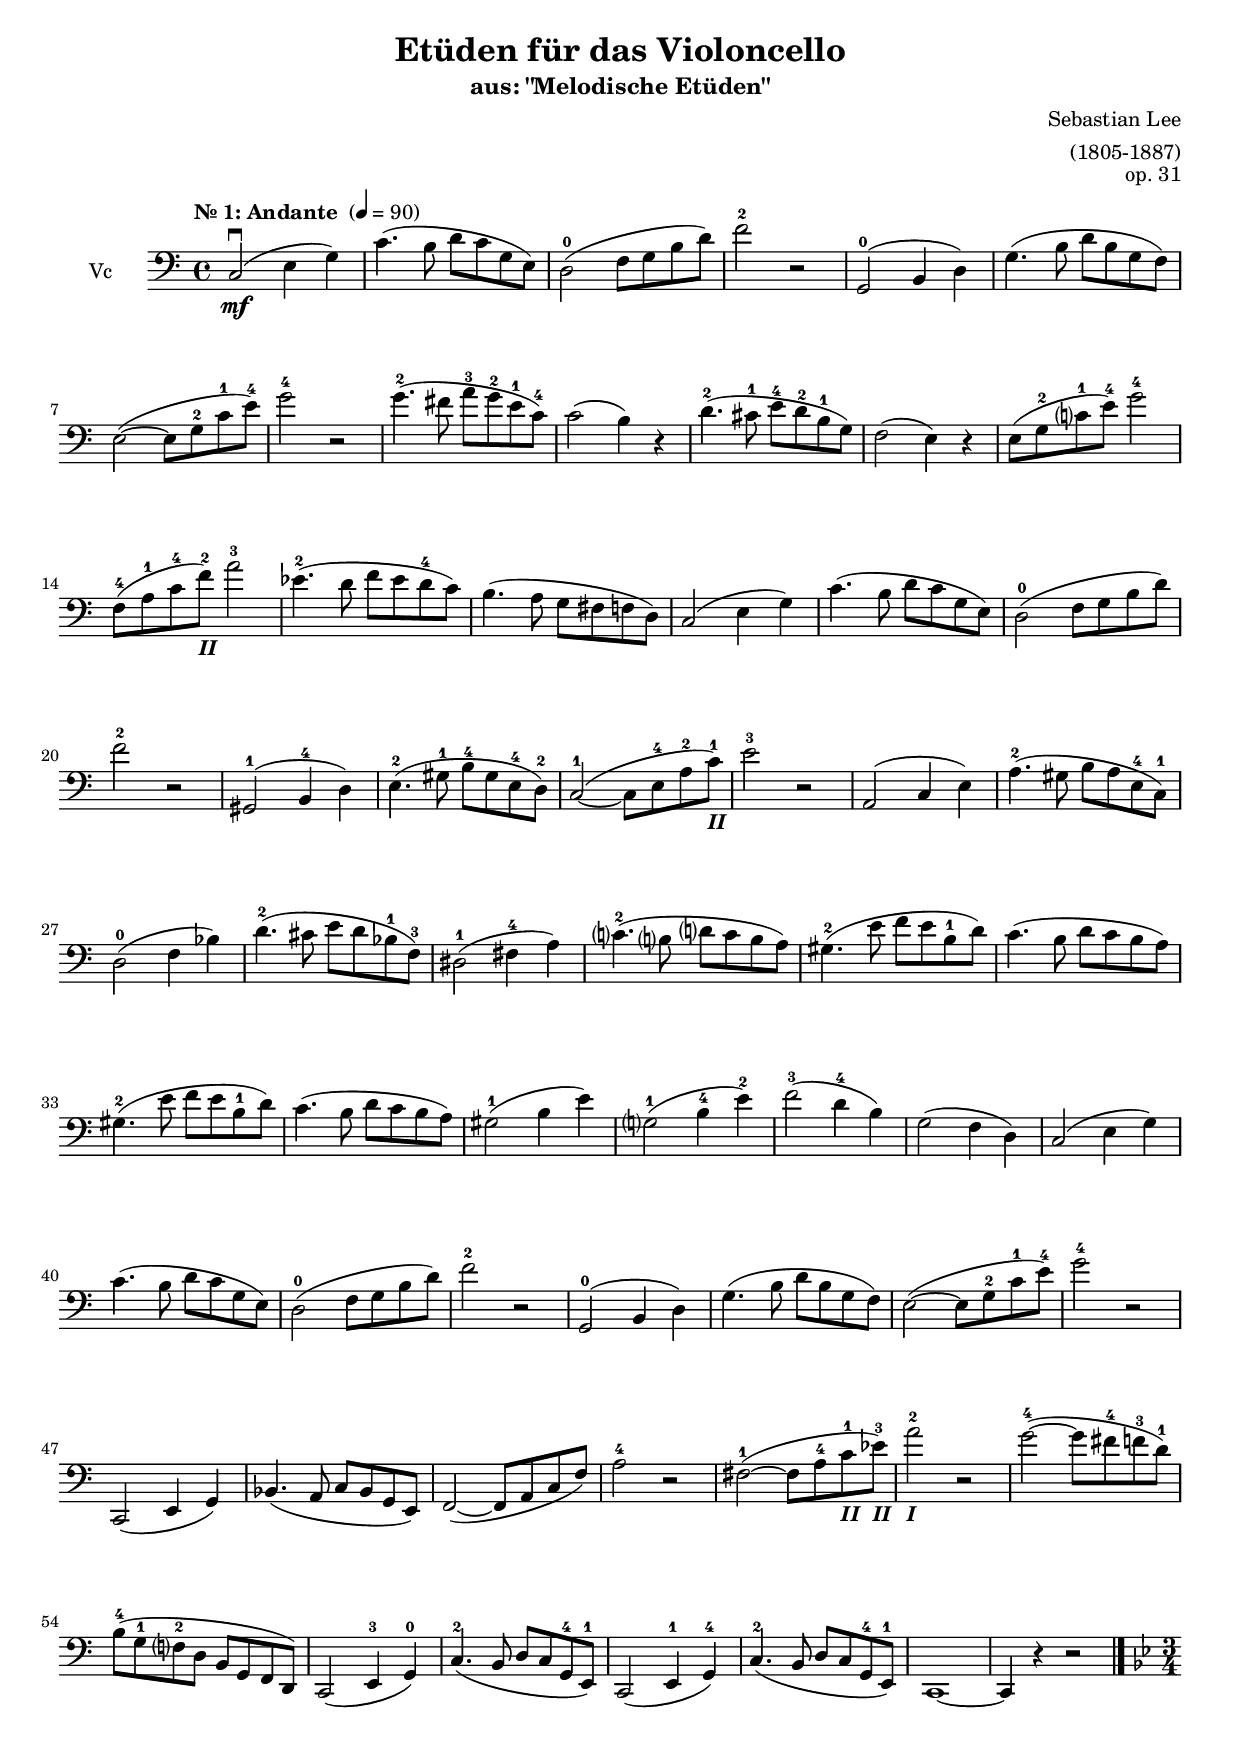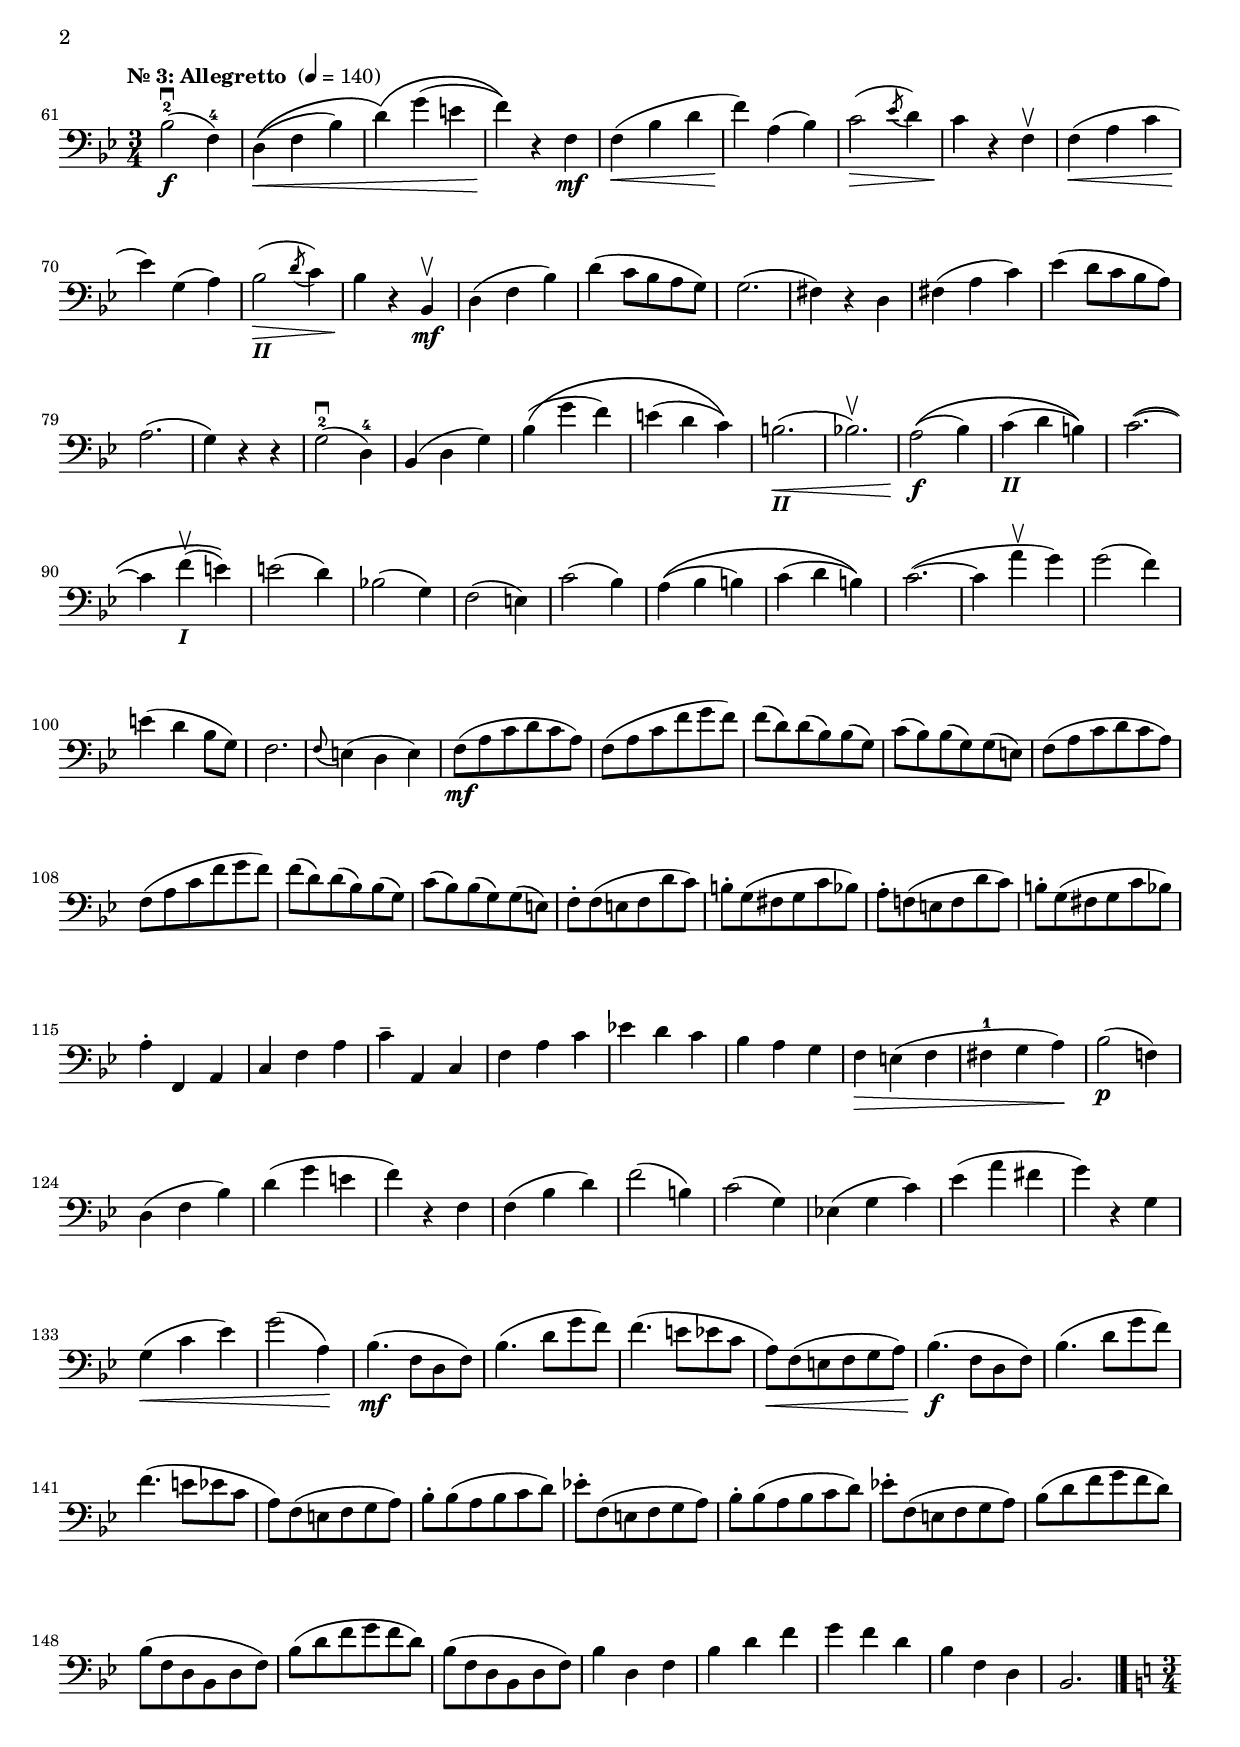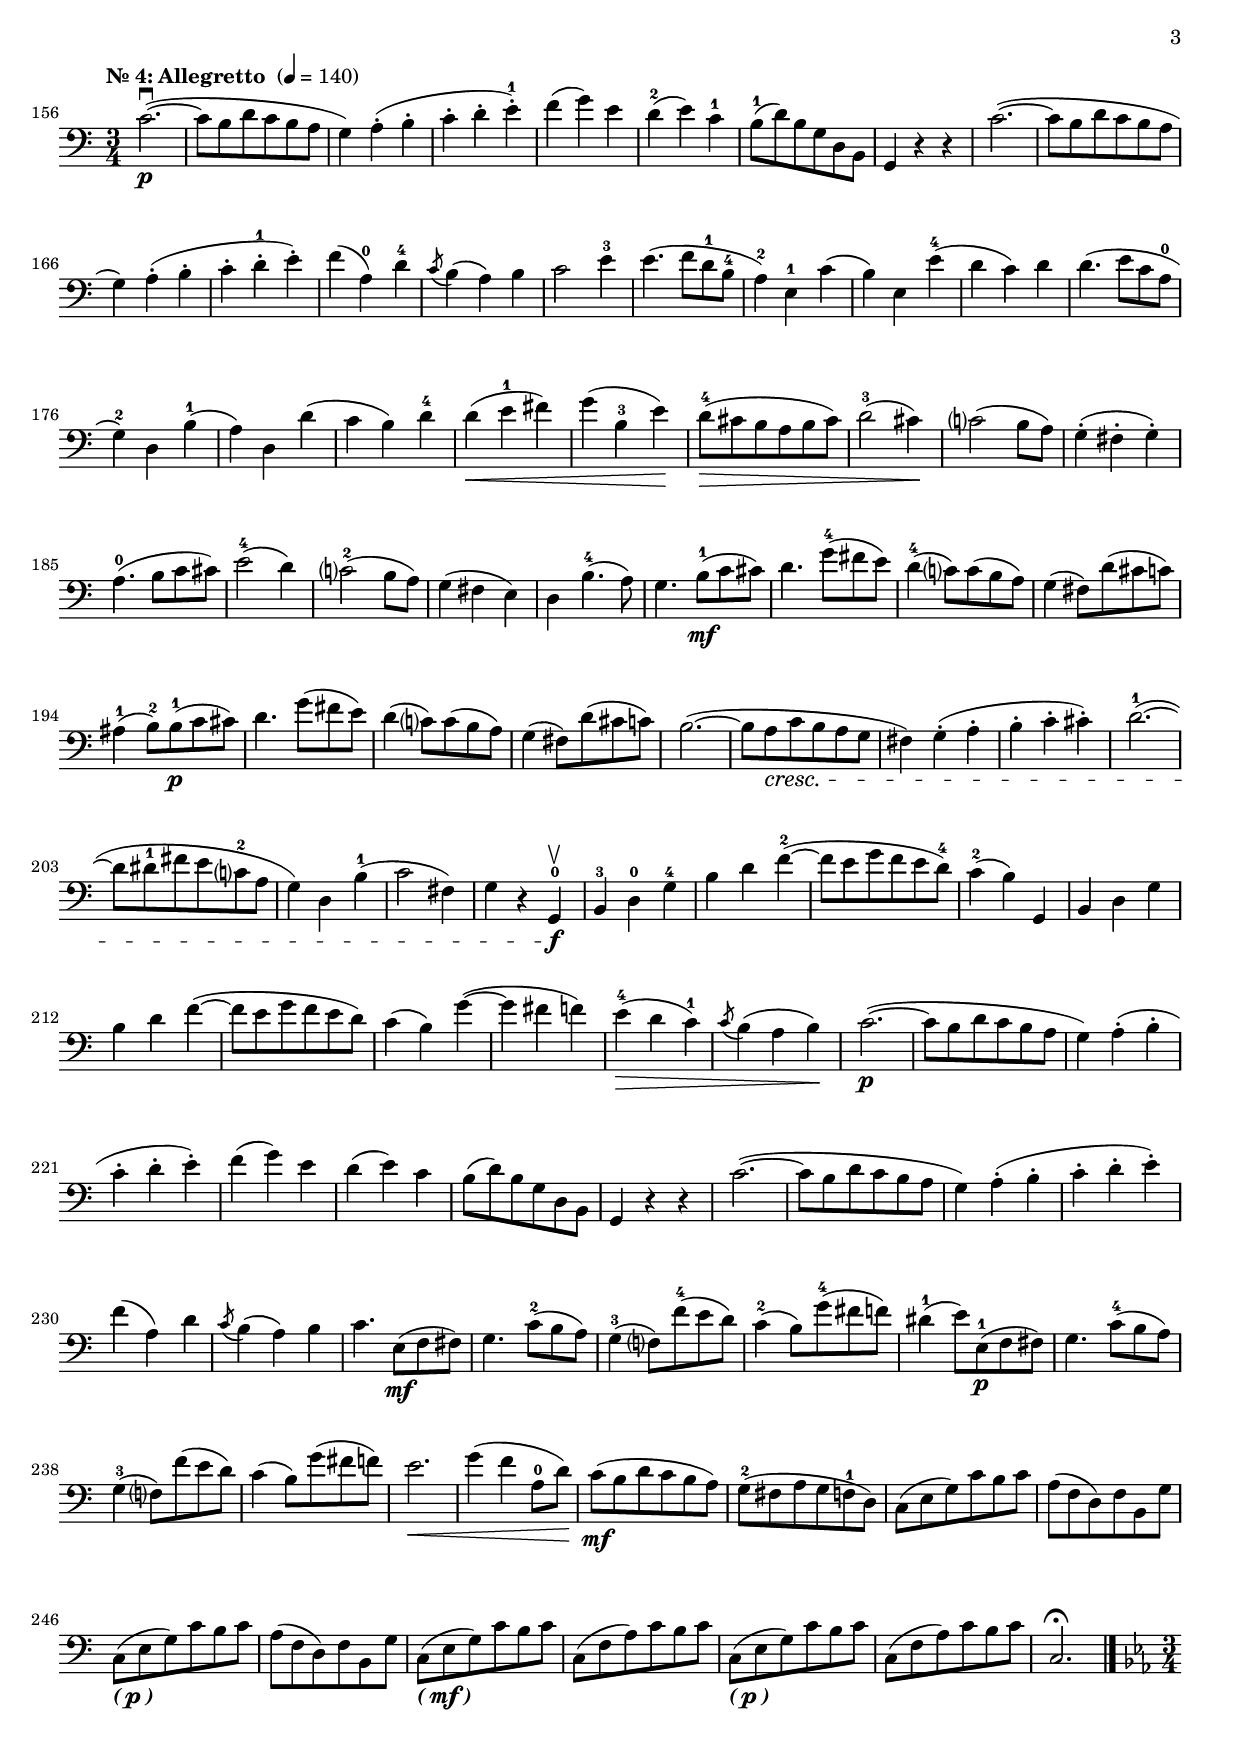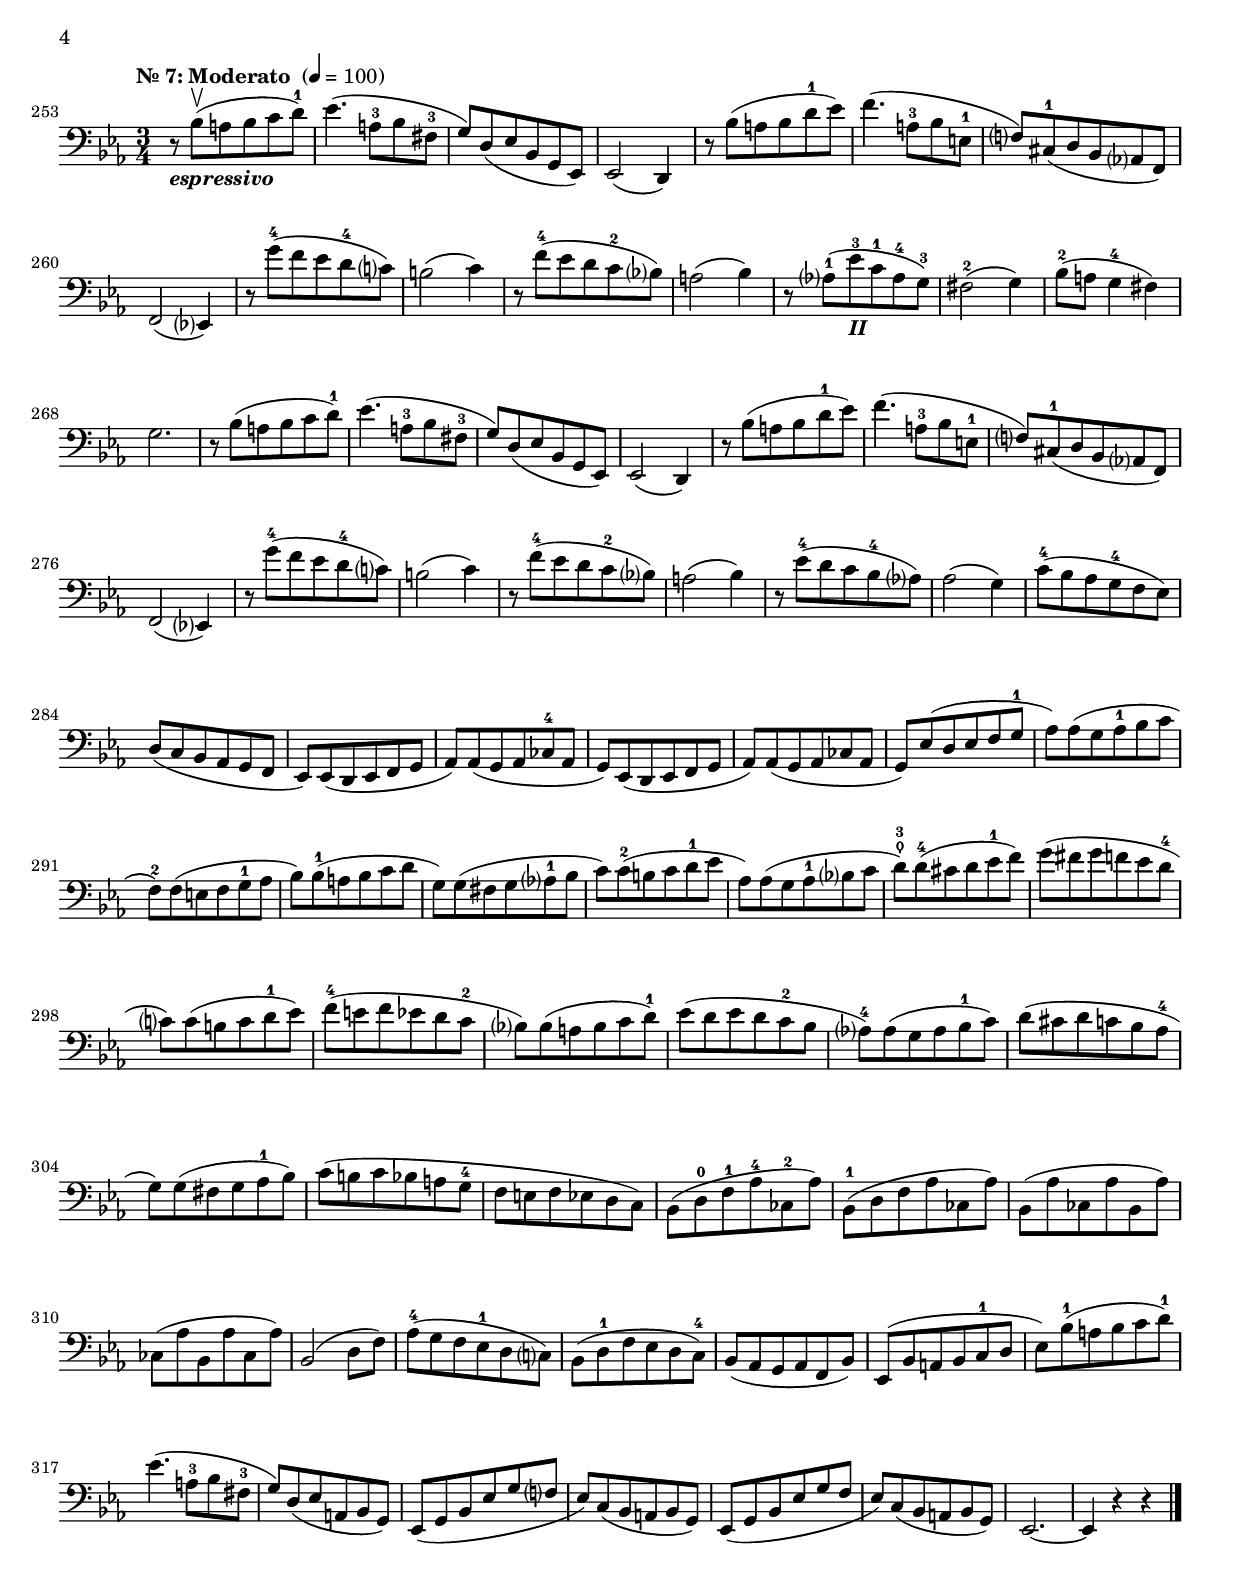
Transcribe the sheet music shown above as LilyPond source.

\version "2.12.3"
\include "deutsch.ly"

#(set-global-staff-size 18)

\header {
  title = "Etüden für das Violoncello"
  subtitle = "aus: \"Melodische Etüden\""
  composer = "Sebastian Lee"
  arranger = "(1805-1887)"
  opus = "op. 31"
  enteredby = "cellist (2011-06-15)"
}

voiceconsts = {
 \key c \major
 \time 4/4
 \clef "bass"
% \numericTimeSignature
 \compressFullBarRests
}

%minstr = "harpsichord"
%minstr = "clarinet"
%minstr = "accordion"
minstr = "bassoon"

brmf = \markup \bold \italic { "(" \dynamic mf ")" }
brp  = \markup \bold \italic { "(" \dynamic p ")" }
espr = \markup \bold \italic "espressivo"
si   = \markup \bold \italic "I"
sii  = \markup \bold \italic "II"

va = \relative c {
   \voiceconsts

    \tempo "Nr. 1: Andante " 4=90
   c2(\mf\downbow e4 g)
   c4.( h8 d c g e)
   d2(-0 f8 g h d)
   f2-2 r
   g,,(-0 h4 d)
   g4.( h8 d h g f)
   e2(~ e8 g-2 c-1 e-4)

   g2-4 r
   g4.(-2 fis8 a-3 g-2 e-1 c-4)
   c2( h4) r
   d4.(-2 cis8-1 e-4 d-2 h-1 g)
   f2( e4) r
   e8( g-2 c?-1 e-4) g2-4
   f,8(-4 a-1 c-4 f-2)_\sii a2-3

   es4.(-2 d8 f es d-4 c)
   h4.( a8 g fis f d)
   c2( e4 g)
   c4.( h8 d c g e)
   d2(-0 f8 g h d)
   f2-2 r
   gis,,(-1 h4-4 d)

   e4.(-2 gis8-1 h-4 gis e-4 d-2)
   c2(-1~ c8 e-4 a-2 c-1_\sii)
   e2-3 r
   a,,( c4 e)
   a4.(-2 gis8 h a e-4 c-1)
   d2(-0 f4 b)
   d4.(-2 cis8 e d b-1 f-3)
   dis2(-1 fis4-4 a)

   c?4.(-2 h?8 d? c h a)
   gis4.(-2 e'8 f e h-1 d)
   c4.( h8 d c h a)
   gis4.(-2 e'8 f e h-1 d)
   c4.( h8 d c h a)
   gis2(-1 h4 e)
   g,?2(-1 h4-4 e-2)

   f2(-3 d4-4 h)
   g2( f4 d)
   c2( e4 g)
   c4.( h8 d c g e)
   d2(-0 f8 g h d)
   f2-2 r
   g,,(-0 h4 d)
   g4.( h8 d h g f)

   e2(~ e8 g-2 c-1 e-4)
   g2-4 r
   c,,,( e4 g)
   b4.( a8 c b g e)
   f2(~ f8 a c f)
   a2-4 r
   fis(-1~ fis8 a-4 c-1_\sii es-3_\sii)
   a2-2_\si r

   g2(-4~ g8 fis-4 f-3 d-1)
   h(-4 g-1 f?-2 d h g f d)
   c2( e4-3 g-0)
   c4.(-2 h8 d c g-4 e-1)
   c2( e4-1 g-4)
   c4.(-2 h8 d c g-4 e-1)
   c1~
   c4 r r2 \bar "|."

   \pageBreak \key b \major \time 3/4 \tempo "Nr. 3: Allegretto " 4=140
   b''2(-2\f\downbow f4)-4
   d\((\< f b)
   d\)\( g( e
   f)\)\! r f,\mf
   f(\< b d
   f)\! a,( b)
   c2(\> \acciaccatura es8 d4)
   c\! r f,\upbow
   f(\< a c

   es)\! g,( a)
   b2(\>_\sii \acciaccatura d8 c4)
   b\! r b,\mf\upbow
   d( f b)
   d( c8 b a g)
   g2.(
   fis4) r d
   fis( a c)
   es( d8 c b a)
   a2.(

   g4) r r
   g2(-2\downbow d4)-4
   b( d g)
   b\(( g' f)
   e( d c)\)
   h2.(\<_\sii
   b!)\upbow
   a2\((\!\f b4)
   c(_\sii d h)\)
   c2.\(~
   c4 f(\upbow_\si e)\)

   e2( d4)
   b!2( g4)
   f2( e4)
   c'2( b4)
   a\(( b h)
   c( d h)\)
   c2.(~
   c4 a'\upbow g)
   g2( f4)
   e( d b8 g)

   f2.
   \appoggiatura f8 e4( d e)
   f8(\mf a c d c a)
   f( a c f g f)
   f( d) d( b) b( g)
   c( b) b( g) g( e)
   f( a c d c a)

   f( a c f g f)
   f( d) d( b) b( g)
   c( b) b( g) g( e)
   f-. f( e f d' c)
   h-. g( fis g c b!)
   a-. f!( e f d' c)

   h-. g( fis g c b)
   a4-. f, a
   c f a
   c-- a, c
   f a c
   es! d c
   b a g
   f\> e( f
   fis-1 g a)\!
   b2(\p f!4)

   d( f b)
   d( g e
   f) r f,
   f( b d)
   f2( h,4)
   c2( g4)
   es!( g c)
   es( a fis
   g) r g,
   g(\< c es)

   g2( a,4)\!
   b4.(\mf f8 d f)
   b4.( d8 g f)
   f4.( e8 es c
   a)\< f( e f g a)
   b4.(\f f8 d f)
   b4.( d8 g f)
   f4.( e8 es c

   a) f( e f g a)
   b-. b( a b c d)
   es!-. f,( e f g a)
   b-. b( a b c d)
   es!-. f,( e f g a)
   b( d f g f d)

   b( f d b d f)
   b( d f g f d)
   b( f d b d f)
   b4 d, f
   b d f
   g f d
   b f d
   b2. \bar "|."

   \pageBreak \key c \major \time 3/4 \tempo "Nr. 4: Allegretto " 4=140
   c'2.~(\p\downbow
   c8 h d c h a
   g4) a(-. h-.
   c-. d-. e-.)-1
   f( g) e
   d(-2 e) c-1
   h8(-1 d) h g d h

   g4 r r
   c'2.~(
   c8 h d c h a
   g4) a(-. h-.
   c-. d-.-1 e-.)
   f( a,)-0 d-4
   \acciaccatura c8 h4( a) h
   c2 e4-3
   e4.( f8 d-1 h-4

   a4-2) e-1 c'(
   h) e, e'(-4
   d c) d
   d4.( e8 c a-0
   g4-2) d h'(-1
   a) d, d'(
   c h) d-4
   d(\< e-1 fis)
   g( h,-3 e)\!

   d8(-4\> cis h a h cis)
   d2-3( cis4)\!
   c?2( h8 a)
   g4(-. fis-. g)-.
   a4.(-0 h8 c cis)
   e2(-4 d4)
   c?2(-2 h8 a)
   g4( fis e)
   d h'4.(-4 a8)

   g4. h8(-1\mf c cis)
   d4. g8(-4 fis e)
   d4(-4 c?8) c( h a)
   g4( fis8) d'( cis c)
   ais4(-1 h8)-2 h(-1\p c cis)
   d4. g8( fis e)
   d4( c?8) c( h a)

   g4( fis8) d'( cis c)
   h2.~(
   \crescTextCresc
   h8 a\< c h a g
   fis4) g(-. a-.
   h-. c-. cis-.)
   d2.~(-1
   d8 dis-1 fis e c?-2 a
   g4) d h'(-1
   c2 fis,4)

   g r g,\!\f-0\upbow
   h-3 d-0 g-4
   h d f~(-2
   f8 e g f e d)-4
   c4(-2 h) g,
   h d g
   h d f~(
   f8 e g f e d)

   c4( h) g'~(
   g fis f)
   e(-4\> d c)-1
   \acciaccatura c8 h4( a h)\!
   c2.~(\p
   c8 h d c h a
   g4) a(-. h-.
   c-. d-. e-.)
   f( g) e

   d( e) c
   h8( d) h g d h
   g4 r r
   c'2.~(
   c8 h d c h a
   g4) a(-. h-.
   c-. d-. e-.)
   f( a,) d
   \acciaccatura c8 h4( a) h

   c4. e,8(\mf f fis)
   g4. c8(-2 h a)
   g4(-3 f?8) f'(-4 e d)
   c4(-2 h8) g'(-4 fis f)
   dis4(-1 e8) e,(-1\p f fis)
   g4. c8(-4 h a)
   g4(-3 f?8) f'( e d)

   c4( h8) g'( fis f)
   \crescHairpin
   e2.\<
   g4( f a,8-0 d)\!
   c(\mf h d c h a)
   g(-2 fis a g f-1 d)
   c( e g) c h c
   a( f d) f h, g'

   c,(_\brp e g) c h c
   a( f d) f h, g'
   c,(_\brmf e g) c h c
   c,( f a) c h c
   c,(_\brp e g) c h c
   c,( f a) c h c
   c,2.\fermata \bar "|."


   \pageBreak \key es \major \time 3/4 \tempo "Nr. 7: Moderato " 4=100
   r8_\espr b'(\upbow a b c d-1)
   es4.( a,8-3 b fis-3
   g) d( es b g es)
   es2( d4)
   r8 b''( a b d-1 es)
   f4.( a,8-3 b e,-1
   f?) cis(-1 d b as? f)
   f2( es?4)

   r8 g''(-4 f es d-4 c?)
   h2( c4)
   r8 f(-4 es d c-2 b?)
   a2( b4)
   r8 as?-1( es'-3_\sii c-1 as-4 g-3)
   fis2(-2 g4)
   b8(-2 a g4-4 fis)
   g2.
   r8 b( a b c d-1)
   es4.( a,8-3 b fis-3

   g) d( es b g es)
   es2( d4)
   r8 b''( a b d-1 es)
   f4.( a,8-3 b e,-1
   f?) cis(-1 d b as? f)
   f2( es?4)
   r8 g''(-4 f es d-4 c?)
   h2( c4)
   r8 f(-4 es d c-2 b?)
   a2( b4)

   r8 es(-4 d c b-4 as?)
   as2( g4)
   c8(-4 b as g-4 f es)
   d( c b as g f
   es) es( d es f g
   as) as( g as ces-4 as
   g) es( d es f g
   as) as( g as ces as
   g) es'( d es f g-1

   as) as( g as-1 b c
   f,-2) f( e f g-1 as
   b) b(-1 a b c d
   g,) g( fis g as?-1 b
   c) c(-2 h c d-1 es
   as,) as( g as-1 b? c
   d-\thumb-3) d(-4 cis d es-1 f)
   g( fis g f es d-4
   c?) c( h c d-1 es)

   f(-4 e f es d c-2
   b?) b( a b c d-1)
   es( d es d c-2 b
   as?-4) as( g as b-1 c)
   d( cis d c b as-4
   g) g( fis g as-1 b)
   c( h c b a g-4
   f e f es d c)
   b( d-0 f-1 as-4 ces,-2 as')

   b,(-1 d f as ces, as')
   b,( as' ces, as' b, as')
   ces,( as' b, as' ces, as')
   b,2( d8 f)
   as(-4 g f es-1 d c?)
   b( d-1 f es d c-4)
   b( as g as f b)
   es,( b' a b c-1 d
   es) b'(-1 a b c d-1)

   es4.( a,8-3 b fis-3
   g) d( es a, b g)
   es( g b es g f?
   es) c( b a b g)
   es( g b es g f
   es) c( b a b g)
   es2.~
   es4 r r \bar "|."
}

music = \new StaffGroup <<

      \new Staff {
        \set Staff.midiInstrument = \minstr
        \set Staff.instrumentName = #"Vc"
        \transpose c c { \va }
      }
>>

\book {
  \score {
    \music
    \layout {}
  }

  \score {
    \unfoldRepeats \music

    \midi {
      \context {
        \Score
        tempoWholesPerMinute = #(ly:make-moment 90 4)
      }
    }
  }
}